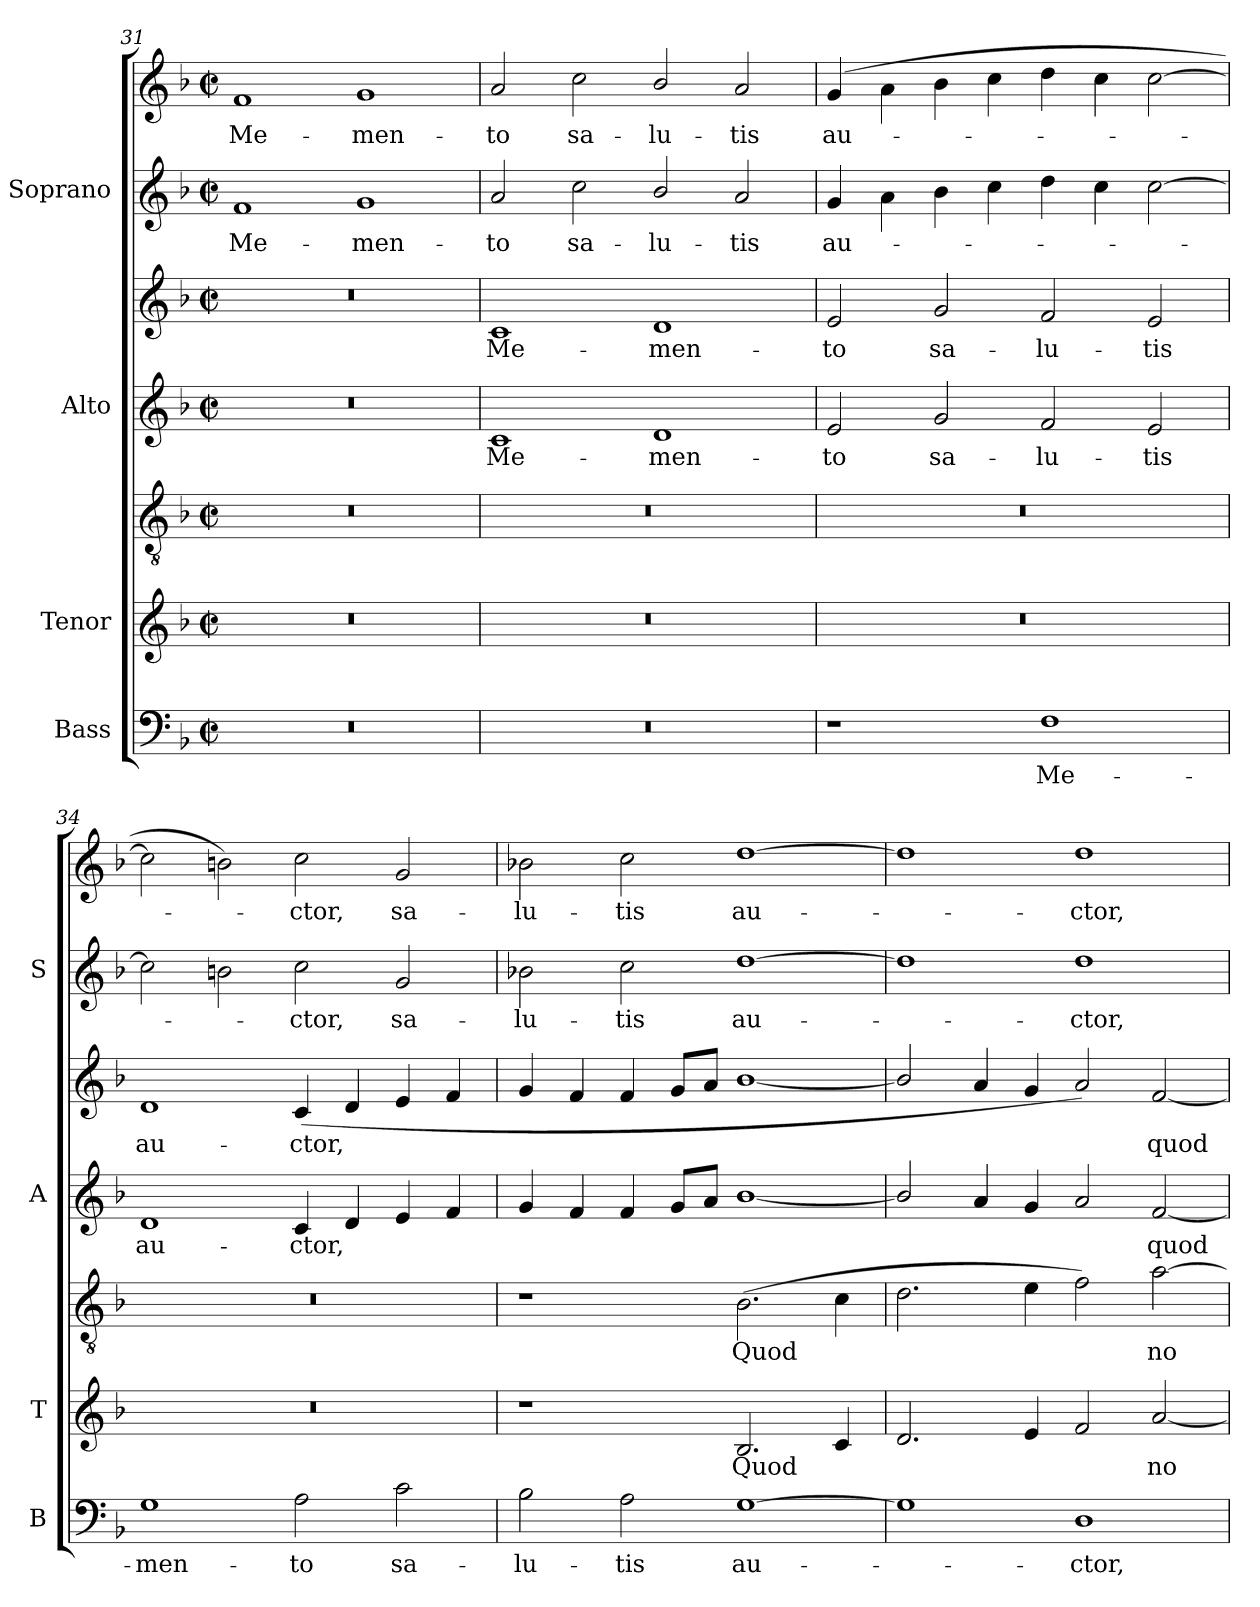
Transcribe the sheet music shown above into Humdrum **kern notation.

**kern	**text	**kern	**text	**kern	**text	**kern	**text	**kern	**text	**kern	**text	**kern	**text
*part4	*part4	*part3	*part3	*part3	*part3	*part2	*part2	*part2	*part2	*part1	*part1	*part1	*part1
*staff7	*staff7	*staff6	*staff6	*staff5	*staff5	*staff4	*staff4	*staff3	*staff3	*staff2	*staff2	*staff1	*staff1
*I"Bass	*	*I"Tenor	*	*	*	*I"Alto	*	*	*	*I"Soprano	*	*	*
*I'B	*	*I'T	*	*	*	*I'A	*	*	*	*I'S	*	*	*
!!LO:LB:g=z
*clefF4	*	*	*	*clefGv2	*	*	*	*clefG2	*	*	*	*clefG2	*
*k[b-]	*	*k[b-]	*	*k[b-]	*	*k[b-]	*	*k[b-]	*	*k[b-]	*	*k[b-]	*
*F:	*	*F:	*	*F:	*	*F:	*	*F:	*	*F:	*	*F:	*
*M4/2	*	*M4/2	*	*M4/2	*	*M4/2	*	*M4/2	*	*M4/2	*	*M4/2	*
*met(c|)	*	*met(c|)	*	*met(c|)	*	*met(c|)	*	*met(c|)	*	*met(c|)	*	*met(c|)	*
=31	=31	=31	=31	=31	=31	=31	=31	=31	=31	=31	=31	=31	=31
!	!	!	!	!	!	!	!	!	!	!	!LO:LY:b	!	!LO:LY:b
0r	.	0r	.	0r	.	0r	.	0r	.	1f	Me-	1f	Me-
!	!	!	!	!	!	!	!	!	!	!	!LO:LY:b	!	!LO:LY:b
.	.	.	.	.	.	.	.	.	.	1g	-men-	1g	-men-
=32	=32	=32	=32	=32	=32	=32	=32	=32	=32	=32	=32	=32	=32
!	!	!	!	!	!	!	!LO:LY:b	!	!LO:LY:b	!	!LO:LY:b	!	!LO:LY:b
0r	.	0r	.	0r	.	1c	Me-	1c	Me-	2a	-to	2a	-to
!	!	!	!	!	!	!	!	!	!	!	!LO:LY:b	!	!LO:LY:b
.	.	.	.	.	.	.	.	.	.	2cc	sa-	2cc	sa-
!	!	!	!	!	!	!	!LO:LY:b	!	!LO:LY:b	!	!LO:LY:b	!	!LO:LY:b
.	.	.	.	.	.	1d	-men-	1d	-men-	2b-/	-lu-	2b-/	-lu-
!	!	!	!	!	!	!	!	!	!	!	!LO:LY:b	!	!LO:LY:b
.	.	.	.	.	.	.	.	.	.	2a	-tis	2a	-tis
=33	=33	=33	=33	=33	=33	=33	=33	=33	=33	=33	=33	=33	=33
!	!	!	!	!	!	!	!LO:LY:b	!	!LO:LY:b	!	!LO:LY:b	!	!LO:LY:b
1r	.	0r	.	0r	.	2e	-to	2e	-to	4g	au-	(>4g	au-
.	.	.	.	.	.	.	.	.	.	4a\	.	4a\	.
!	!	!	!	!	!	!	!LO:LY:b	!	!LO:LY:b	!	!	!	!
.	.	.	.	.	.	2g	sa-	2g	sa-	4b-	.	4b-	.
.	.	.	.	.	.	.	.	.	.	4cc	.	4cc	.
!	!LO:LY:b	!	!	!	!	!	!LO:LY:b	!	!LO:LY:b	!	!	!	!
1F	Me-	.	.	.	.	2f	-lu-	2f	-lu-	4dd	.	4dd	.
.	.	.	.	.	.	.	.	.	.	4cc	.	4cc	.
!	!	!	!	!	!	!	!LO:LY:b	!	!LO:LY:b	!	!	!	!
.	.	.	.	.	.	2e	-tis	2e	-tis	[2cc	.	[2cc	.
=34	=34	=34	=34	=34	=34	=34	=34	=34	=34	=34	=34	=34	=34
!	!LO:LY:b	!	!	!	!	!	!LO:LY:b	!	!LO:LY:b	!	!	!	!
1G	-men-	0r	.	0r	.	1d	au-	1d	au-	2cc]	.	2cc]	.
.	.	.	.	.	.	.	.	.	.	2bn	.	2bn)	.
!	!LO:LY:b	!	!	!	!	!	!LO:LY:b	!	!LO:LY:b	!	!LO:LY:b	!	!LO:LY:b
2A	-to	.	.	.	.	4c	-ctor,	(<4c	-ctor,	2cc	ctor,	2cc	ctor,
.	.	.	.	.	.	4d	.	4d	.	.	.	.	.
!	!LO:LY:b	!	!	!	!	!	!	!	!	!	!LO:LY:b	!	!LO:LY:b
2c	sa-	.	.	.	.	4e	.	4e	.	2g	sa-	2g	sa-
.	.	.	.	.	.	4f	.	4f	.	.	.	.	.
=35	=35	=35	=35	=35	=35	=35	=35	=35	=35	=35	=35	=35	=35
!	!LO:LY:b	!	!	!	!	!	!	!	!	!	!LO:LY:b	!	!LO:LY:b
2B-	-lu-	1r	.	1r	.	4g	.	4g	.	2b-X	-lu-	2b-X	-lu-
.	.	.	.	.	.	4f	.	4f	.	.	.	.	.
!	!LO:LY:b	!	!	!	!	!	!	!	!	!	!LO:LY:b	!	!LO:LY:b
2A	-tis	.	.	.	.	4f	.	4f	.	2cc	-tis	2cc	-tis
.	.	.	.	.	.	8gL	.	8gL	.	.	.	.	.
.	.	.	.	.	.	8aJ	.	8aJ	.	.	.	.	.
!	!LO:LY:b	!	!LO:LY:b	!	!LO:LY:b	!	!	!	!	!	!LO:LY:b	!	!LO:LY:b
[1G	au-	2.B-	Quod	(>2.B-	Quod	[1b-/	.	[1b-/	.	[1dd	au-	[1dd	au-
.	.	4c	.	4c	.	.	.	.	.	.	.	.	.
=36	=36	=36	=36	=36	=36	=36	=36	=36	=36	=36	=36	=36	=36
1G]	.	2.d	.	2.d	.	2b-/]	.	2b-/]	.	1dd]	.	1dd]	.
.	.	.	.	.	.	4a	.	4a	.	.	.	.	.
.	.	4e	.	4e	.	4g	.	4g	.	.	.	.	.
!	!LO:LY:b	!	!	!	!	!	!	!	!	!	!LO:LY:b	!	!LO:LY:b
1D	ctor,	2f	.	2f)	.	2a	.	2a)	.	1dd	ctor,	1dd	ctor,
!	!	!	!LO:LY:b	!	!LO:LY:b	!	!LO:LY:b	!	!LO:LY:b	!	!	!	!
.	.	[2a	no-	[2a	no-	[2f	quod	[2f	quod	.	.	.	.
=	=	=	=	=	=	=	=	=	=	=	=	=	=
*-	*-	*-	*-	*-	*-	*-	*-	*-	*-	*-	*-	*-	*-
